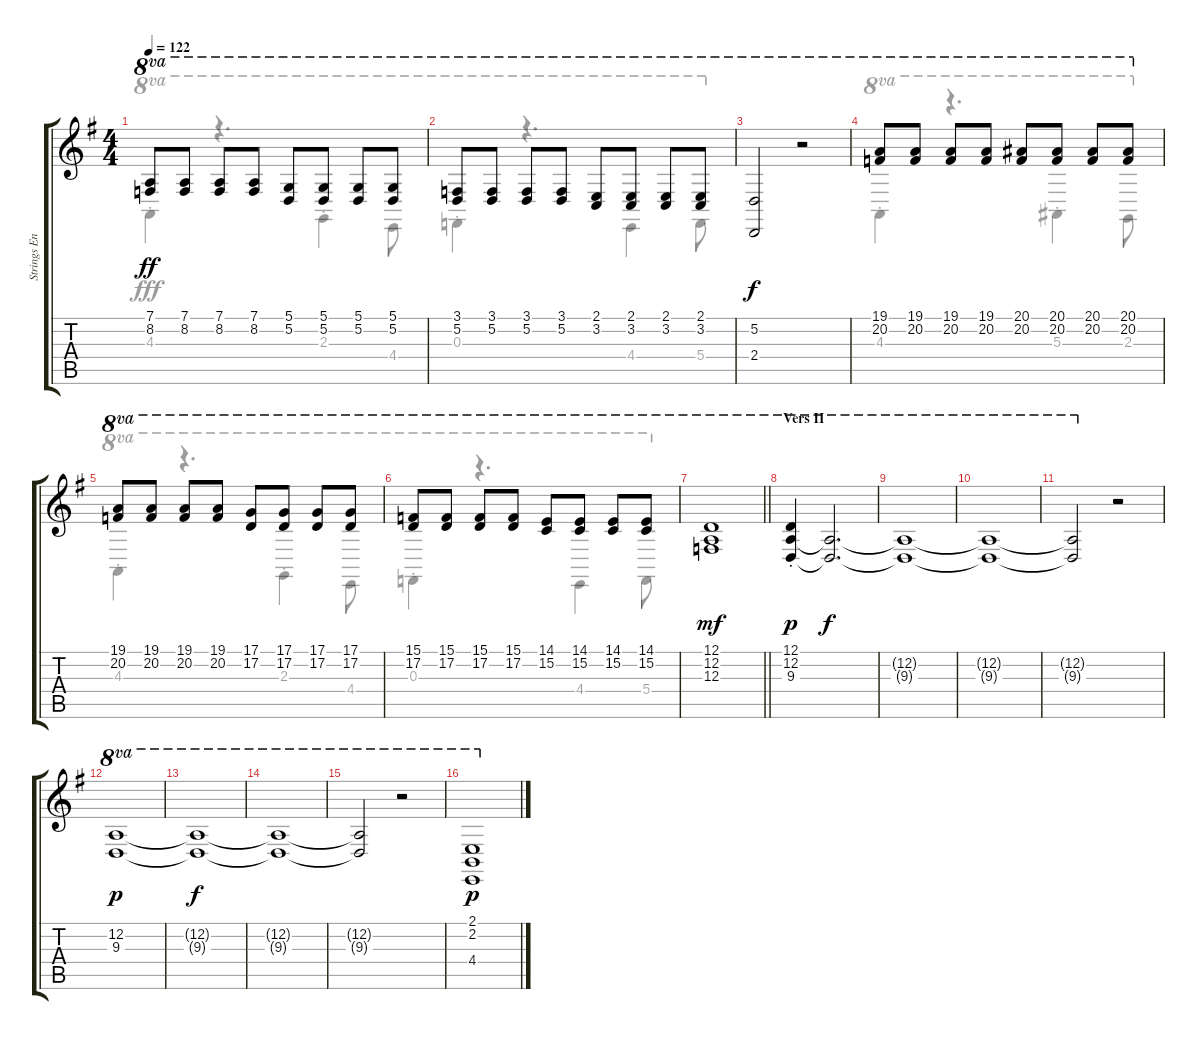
\track ("Strings Ensemble " "Strings En") {instrument stringensemble1}
\staff {score tabs}
\tuning (D4 A3 F3 C3 G2 D2) {hide}
\voice
\ts (4 4)
\tempo 122
\clef g2
\ks g
(7.1 8.2).8{ot 8va dy ff} (7.1 8.2).8{ot 8va} (7.1 8.2).8{ot 8va} (7.1 8.2).8{ot 8va} (5.1 5.2).8{ot 8va} (5.1 5.2).8{ot 8va} (5.1 5.2).8{ot 8va} (5.1 5.2).8{ot 8va} |
(3.1 5.2).8{ot 8va} (3.1 5.2).8{ot 8va} (3.1 5.2).8{ot 8va} (3.1 5.2).8{ot 8va} (2.1 3.2).8{ot 8va} (2.1 3.2).8{ot 8va} (2.1 3.2).8{ot 8va} (2.1 3.2).8{ot 8va} |
(5.2 2.4).2{ot 8va dy f} r.2{ot 8va} |
(19.1 20.2).8{ot 8va} (19.1 20.2).8{ot 8va} (19.1 20.2).8{ot 8va} (19.1 20.2).8{ot 8va} (20.1 20.2).8{ot 8va} (20.1 20.2).8{ot 8va} (20.1 20.2).8{ot 8va} (20.1 20.2).8{ot 8va} |
(19.1 20.2).8{ot 8va} (19.1 20.2).8{ot 8va} (19.1 20.2).8{ot 8va} (19.1 20.2).8{ot 8va} (17.1 17.2).8{ot 8va} (17.1 17.2).8{ot 8va} (17.1 17.2).8{ot 8va} (17.1 17.2).8{ot 8va} |
(15.1 17.2).8{ot 8va} (15.1 17.2).8{ot 8va} (15.1 17.2).8{ot 8va} (15.1 17.2).8{ot 8va} (14.1 15.2).8{ot 8va} (14.1 15.2).8{ot 8va} (14.1 15.2).8{ot 8va} (14.1 15.2).8{ot 8va} |
\barLineRight lightlight
(12.1 12.2 12.3).1{ot 8va dy mf} |
\section ("" "Vers II")
(12.1{st} 12.2{st} 9.3).4{ot 8va dy p} (12.2{t} 9.3{t}).2{d ot 8va dy f} |
(12.2{t} 9.3{t}).1{ot 8va} |
(12.2{t} 9.3{t}).1{ot 8va} |
(12.2{t} 9.3{t}).2{ot 8va} r.2 |
(12.2 9.3).1{ot 8va dy p} |
(12.2{t} 9.3{t}).1{ot 8va dy f} |
(12.2{t} 9.3{t}).1{ot 8va} |
(12.2{t} 9.3{t}).2{ot 8va} r.2{ot 8va} |
(2.1 2.2 4.4).1{ot 8va dy p}
\voice
\clef g2
\ottava regular
\simile none
\ks g
4.3{st}.4{ot 8va dy fff} r.4{d ot 8va} 2.3{st}.4{ot 8va} 4.4.8{ot 8va} |
0.3{st}.4{ot 8va} r.4{d ot 8va} 4.4.4{ot 8va} 5.4.8{ot 8va} |
|
4.3{st}.4{ot 8va} r.4{d ot 8va} 5.3{st}.4{ot 8va} 2.3.8{ot 8va} |
4.3{st}.4{ot 8va} r.4{d ot 8va} 2.3{st}.4{ot 8va} 4.4.8{ot 8va} |
0.3{st}.4{ot 8va} r.4{d ot 8va} 4.4.4{ot 8va} 5.4.8{ot 8va} |
\barLineRight lightlight
|
|
|
|
|
|
|
|
|
